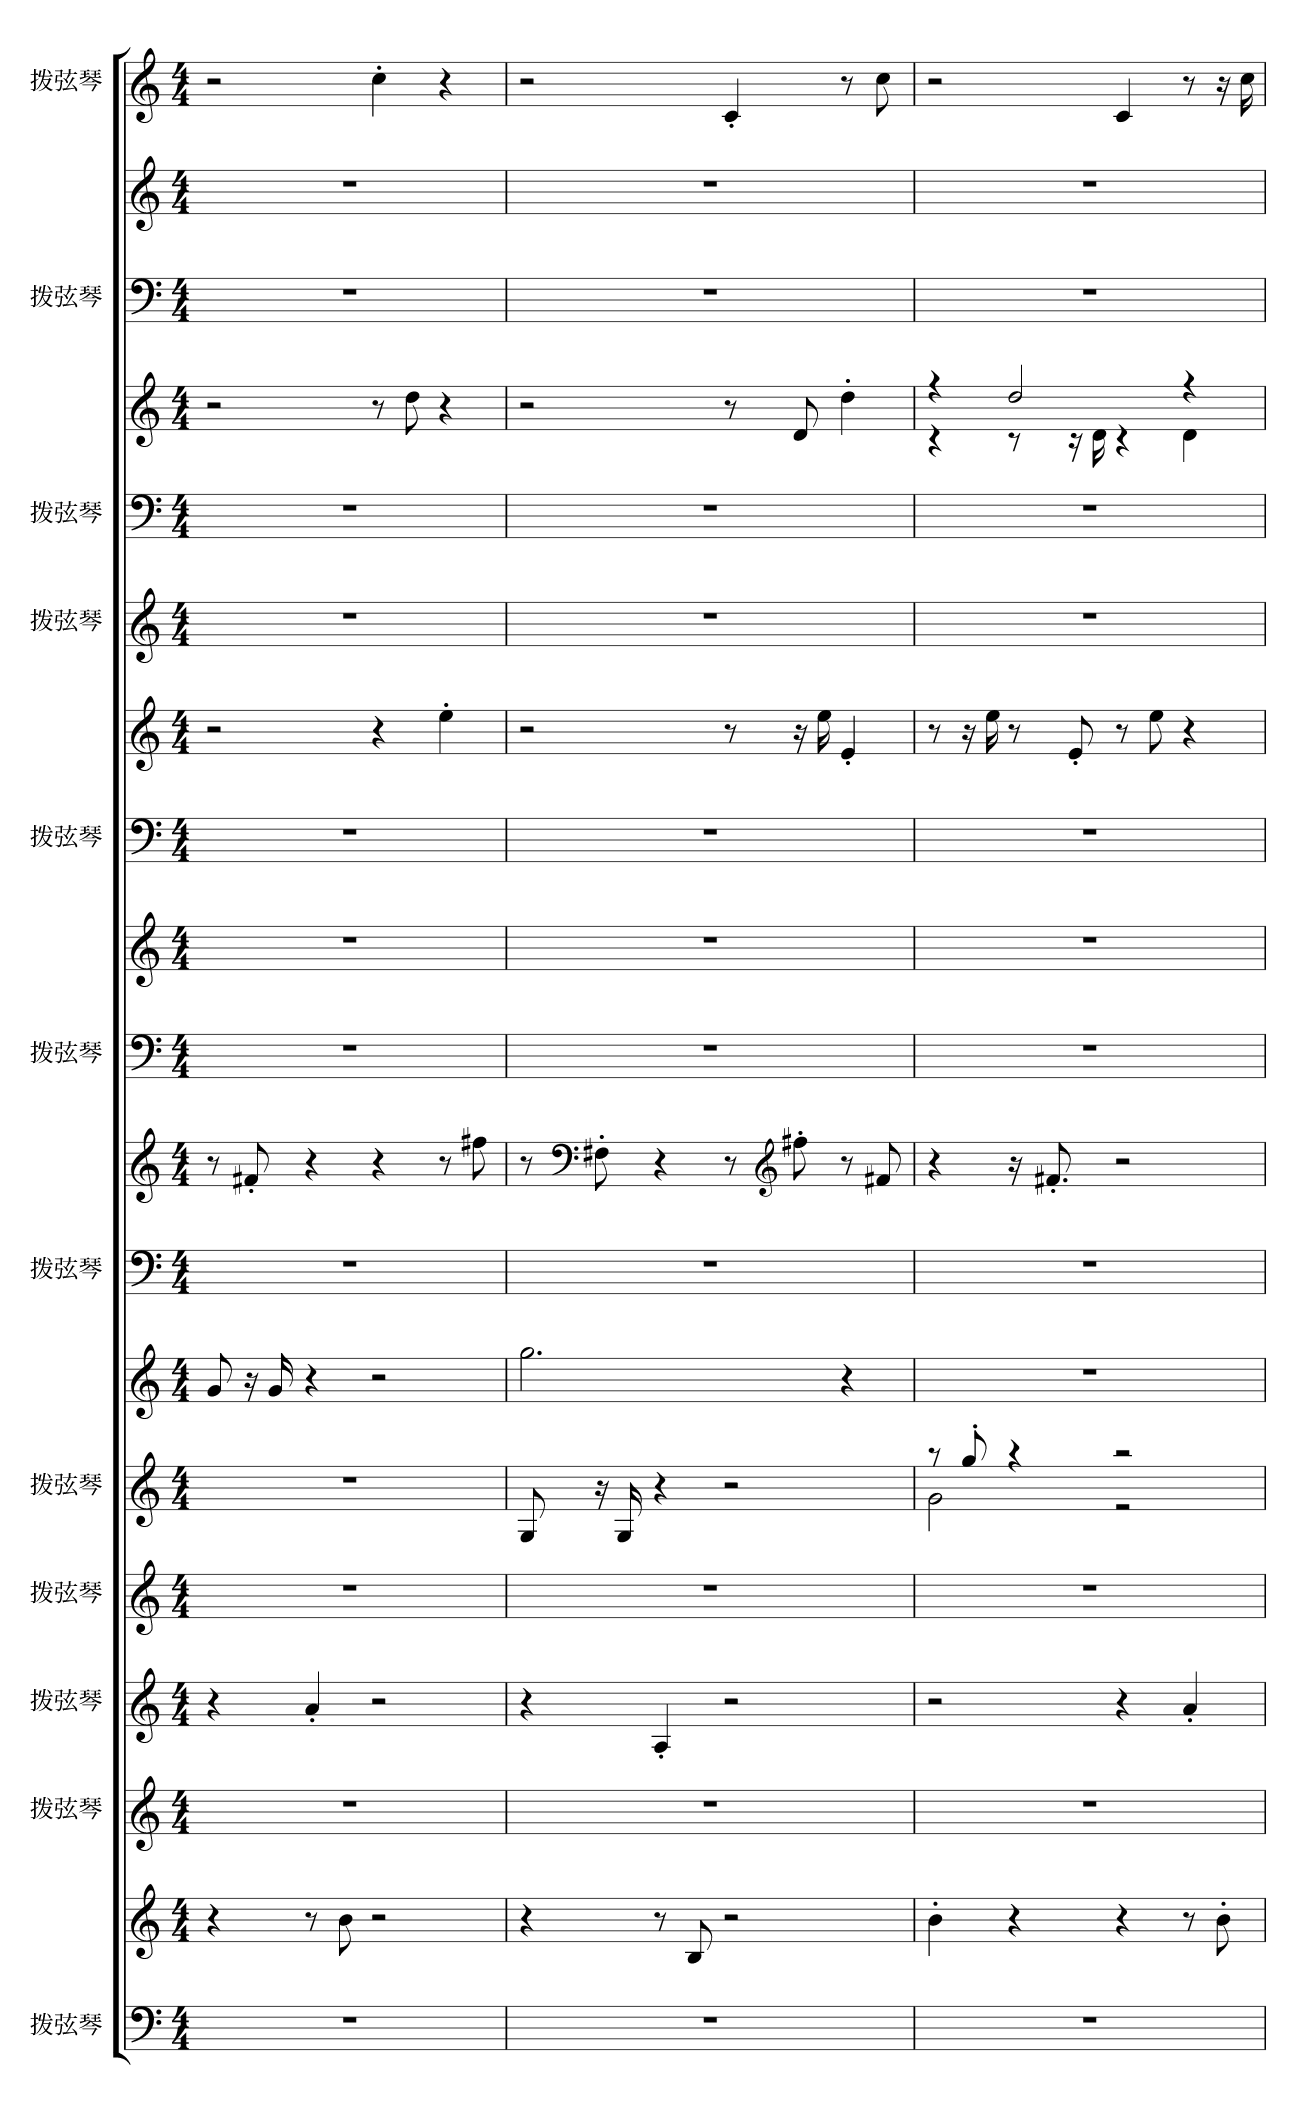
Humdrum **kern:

**kern	**kern	**kern	**kern	**kern	**kern	**kern	**kern	**kern	**kern	**kern	**kern	**kern	**kern	**kern	**kern	**kern	**kern	**kern
*part12	*part12	*part11	*part10	*part9	*part8	*part8	*part7	*part7	*part6	*part6	*part5	*part5	*part4	*part3	*part3	*part2	*part2	*part1
*staff19	*staff18	*staff17	*staff16	*staff15	*staff14	*staff13	*staff12	*staff11	*staff10	*staff9	*staff8	*staff7	*staff6	*staff5	*staff4	*staff3	*staff2	*staff1
*I"拨弦琴	*	*I"拨弦琴	*I"拨弦琴	*I"拨弦琴	*I"拨弦琴	*	*I"拨弦琴	*	*I"拨弦琴	*	*I"拨弦琴	*	*I"拨弦琴	*I"拨弦琴	*	*I"拨弦琴	*	*I"拨弦琴
*clefF4	*clefG2	*clefG2	*clefG2	*clefG2	*clefG2	*clefG2	*clefF4	*clefG2	*clefF4	*clefG2	*clefF4	*clefG2	*clefG2	*clefF4	*clefG2	*clefF4	*clefG2	*clefG2
*k[]	*k[]	*k[]	*k[]	*k[]	*k[]	*k[]	*k[]	*k[]	*k[]	*k[]	*k[]	*k[]	*k[]	*k[]	*k[]	*k[]	*k[]	*k[]
*M4/4	*M4/4	*M4/4	*M4/4	*M4/4	*M4/4	*M4/4	*M4/4	*M4/4	*M4/4	*M4/4	*M4/4	*M4/4	*M4/4	*M4/4	*M4/4	*M4/4	*M4/4	*M4/4
*MM108	*MM108	*MM108	*MM108	*MM108	*MM108	*MM108	*MM108	*MM108	*MM108	*MM108	*MM108	*MM108	*MM108	*MM108	*MM108	*MM108	*MM108	*MM108
=1	=1	=1	=1	=1	=1	=1	=1	=1	=1	=1	=1	=1	=1	=1	=1	=1	=1	=1
1r	4r	1r	4r	1r	1r	8g/	1r	8r	1r	1r	1r	2r	1r	1r	2r	1r	1r	2r
.	.	.	.	.	.	16r	.	8f#X'/	.	.	.	.	.	.	.	.	.	.
.	.	.	.	.	.	16g/	.	.	.	.	.	.	.	.	.	.	.	.
.	8r	.	4a'/	.	.	4r	.	4r	.	.	.	.	.	.	.	.	.	.
.	8b\	.	.	.	.	.	.	.	.	.	.	.	.	.	.	.	.	.
.	2r	.	2r	.	.	2r	.	4r	.	.	.	4r	.	.	8r	.	.	4cc'\
.	.	.	.	.	.	.	.	.	.	.	.	.	.	.	8dd\	.	.	.
.	.	.	.	.	.	.	.	8r	.	.	.	4ee'\	.	.	4r	.	.	4r
.	.	.	.	.	.	.	.	8ff#X\	.	.	.	.	.	.	.	.	.	.
=2	=2	=2	=2	=2	=2	=2	=2	=2	=2	=2	=2	=2	=2	=2	=2	=2	=2	=2
1r	4r	1r	4r	1r	8G/	2.gg\	1r	8r	1r	1r	1r	2r	1r	1r	2r	1r	1r	2r
*	*	*	*	*	*	*	*	*clefF4	*	*	*	*	*	*	*	*	*	*
.	.	.	.	.	16r	.	.	8F#X'\	.	.	.	.	.	.	.	.	.	.
.	.	.	.	.	16G/	.	.	.	.	.	.	.	.	.	.	.	.	.
.	8r	.	4A'/	.	4r	.	.	4r	.	.	.	.	.	.	.	.	.	.
.	8B/	.	.	.	.	.	.	.	.	.	.	.	.	.	.	.	.	.
.	2r	.	2r	.	2r	.	.	8r	.	.	.	8r	.	.	8r	.	.	4c'/
*	*	*	*	*	*	*	*	*clefG2	*	*	*	*	*	*	*	*	*	*
.	.	.	.	.	.	.	.	8ff#X'\	.	.	.	16r	.	.	8d/	.	.	.
.	.	.	.	.	.	.	.	.	.	.	.	16ee\	.	.	.	.	.	.
.	.	.	.	.	.	4r	.	8r	.	.	.	4e'/	.	.	4dd'\	.	.	8r
.	.	.	.	.	.	.	.	8f#X/	.	.	.	.	.	.	.	.	.	8cc\
=3	=3	=3	=3	=3	=3	=3	=3	=3	=3	=3	=3	=3	=3	=3	=3	=3	=3	=3
*	*	*	*	*	*^	*	*	*	*	*	*	*	*	*	*^	*	*	*
1r	4b'\	1r	2r	1r	8r	2g\	1r	1r	4r	1r	1r	1r	8r	1r	1r	4r	4r	1r	1r	2r
.	.	.	.	.	8gg'/	.	.	.	.	.	.	.	16r	.	.	.	.	.	.	.
.	.	.	.	.	.	.	.	.	.	.	.	.	16ee\	.	.	.	.	.	.	.
.	4r	.	.	.	4r	.	.	.	16r	.	.	.	8r	.	.	2dd/	8r	.	.	.
.	.	.	.	.	.	.	.	.	8.f#X'/	.	.	.	.	.	.	.	.	.	.	.
.	.	.	.	.	.	.	.	.	.	.	.	.	8e'/	.	.	.	16r	.	.	.
.	.	.	.	.	.	.	.	.	.	.	.	.	.	.	.	.	16d\	.	.	.
.	4r	.	4r	.	2r	2r	.	.	2r	.	.	.	8r	.	.	.	4r	.	.	4c/
.	.	.	.	.	.	.	.	.	.	.	.	.	8ee\	.	.	.	.	.	.	.
.	8r	.	4a'/	.	.	.	.	.	.	.	.	.	4r	.	.	4r	4d\	.	.	8r
.	8b'\	.	.	.	.	.	.	.	.	.	.	.	.	.	.	.	.	.	.	16r
.	.	.	.	.	.	.	.	.	.	.	.	.	.	.	.	.	.	.	.	16cc\
*	*	*	*	*	*v	*v	*	*	*	*	*	*	*	*	*	*v	*v	*	*	*
=	=	=	=	=	=	=	=	=	=	=	=	=	=	=	=	=	=	=
*-	*-	*-	*-	*-	*-	*-	*-	*-	*-	*-	*-	*-	*-	*-	*-	*-	*-	*-
